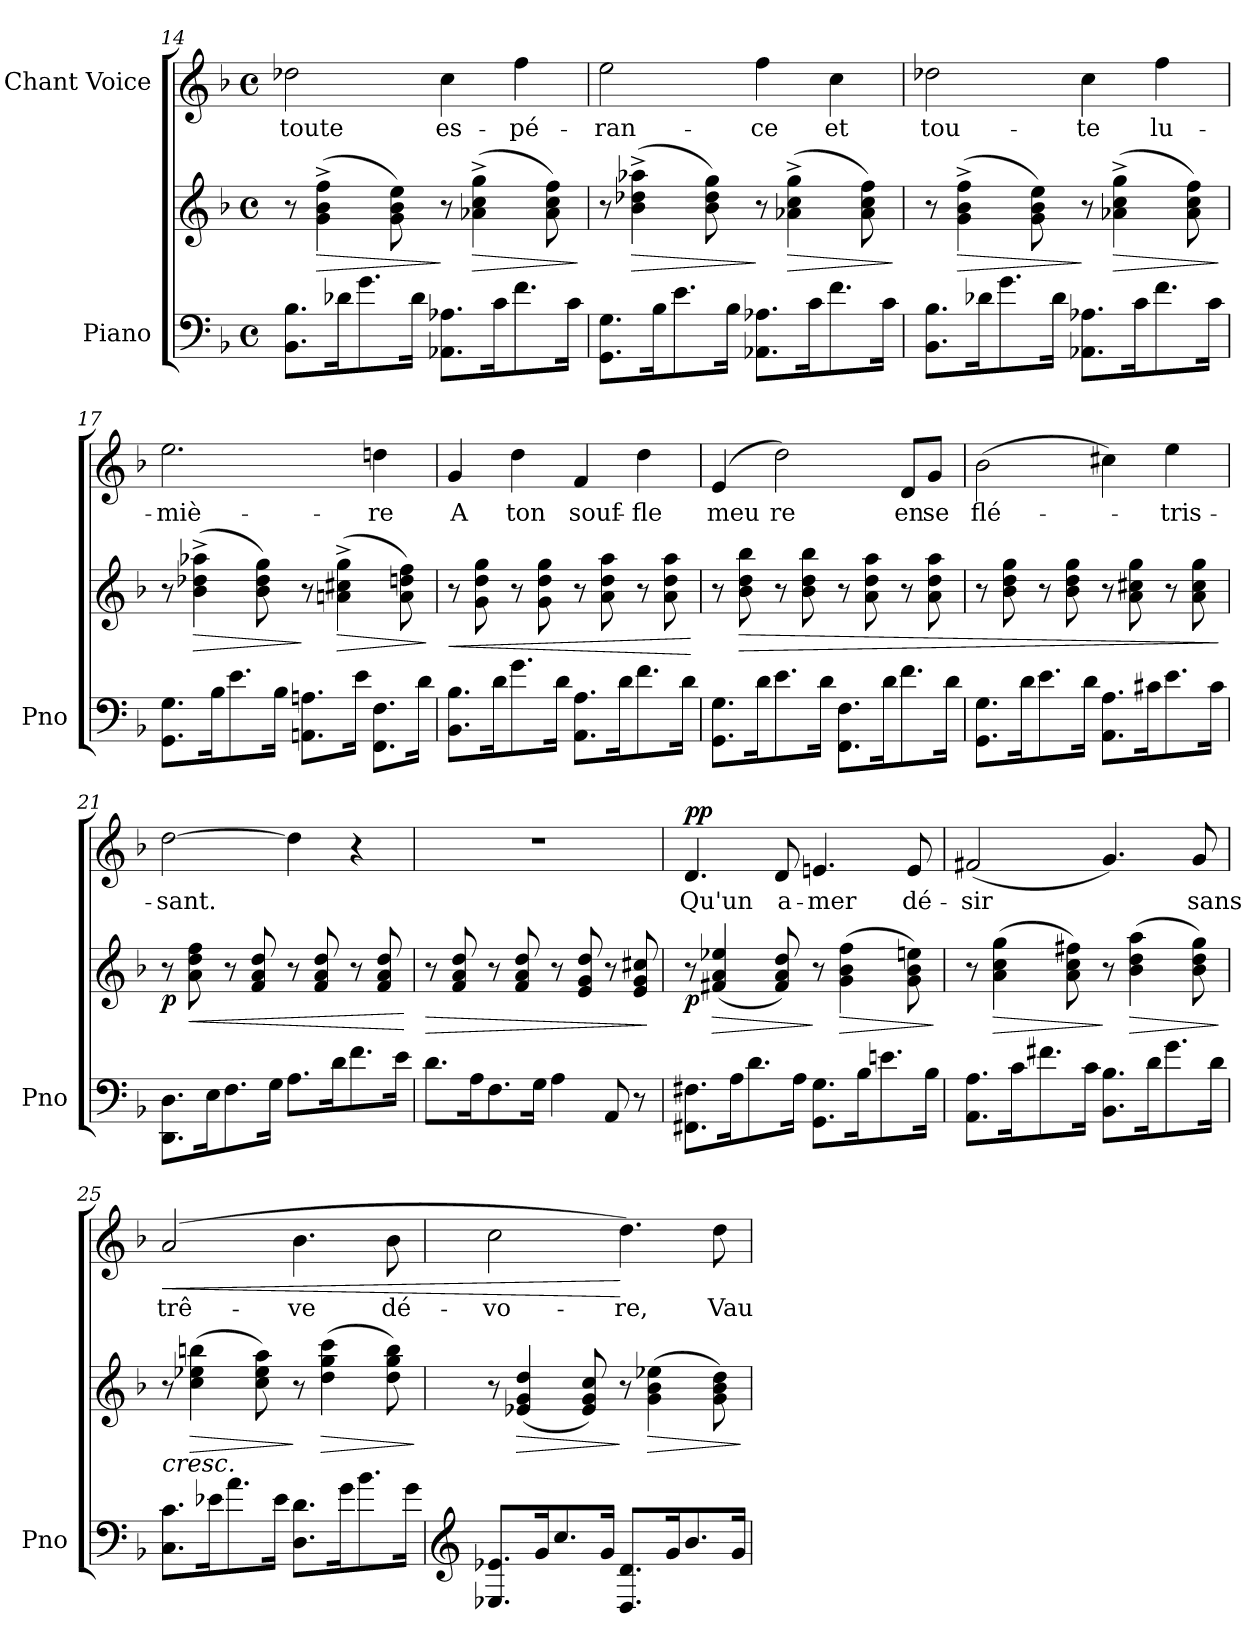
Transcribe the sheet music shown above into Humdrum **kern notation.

**kern	**kern	**dynam	**kern	**text	**dynam
*part2	*part2	*part2	*part1	*part1	*part1
*staff3	*staff2	*staff2/3	*staff1	*staff1	*staff1
*I"Piano	*	*	*I"Chant Voice	*	*
*I'Pno	*	*	*	*	*
*clefF4	*clefG2	*	*clefG2	*	*
*k[b-]	*k[b-]	*	*k[b-]	*	*
*M4/4	*M4/4	*	*M4/4	*	*
*met(c)	*met(c)	*	*met(c)	*	*
=14	=14	=14	=14	=14	=14
!	!	!	!	!LO:LY:b	!
8.BB-\ 8.B-\L	8r	.	2dd-X\	toute	.
!	!	!LO:HP:b	!	!	!
.	(4g\^ 4b-\^ 4ff\^	>	.	.	.
16d-X\K	.	.	.	.	.
8.g\	.	.	.	.	.
.	8g\ 8b-\ 8ee\)	.	.	.	.
16d-\Jk	.	.	.	.	.
!	!	!	!	!LO:LY:b	!
8.AA-X\ 8.A-X\L	8r	]	4cc\	es-	.
!	!	!LO:HP:b	!	!	!
.	(4a-X\^ 4cc\^ 4gg\^	>	.	.	.
16c\K	.	.	.	.	.
!	!	!	!	!LO:LY:b	!
8.f\	.	.	4ff\	-pé-	.
.	8a-\ 8cc\ 8ff\)	.	.	.	.
16c\Jk	.	.	.	.	.
.	.	]	.	.	.
=15	=15	=15	=15	=15	=15
!	!	!	!	!LO:LY:b	!
8.GG\ 8.G\L	8r	.	2ee\	-ran-	.
!	!	!LO:HP:b	!	!	!
.	(4b-\^ 4dd-X\^ 4aa-X\^	>	.	.	.
16B-\K	.	.	.	.	.
8.e\	.	.	.	.	.
.	8b-\ 8dd-\ 8gg\)	.	.	.	.
16B-\Jk	.	.	.	.	.
!	!	!	!	!LO:LY:b	!
8.AA-X\ 8.A-X\L	8r	]	4ff\	-ce	.
!	!	!LO:HP:b	!	!	!
.	(4a-X\^ 4cc\^ 4gg\^	>	.	.	.
16c\K	.	.	.	.	.
!	!	!	!	!LO:LY:b	!
8.f\	.	.	4cc\	et	.
.	8a-\ 8cc\ 8ff\)	.	.	.	.
16c\Jk	.	.	.	.	.
.	.	]	.	.	.
!!LO:LB:g=z
=16	=16	=16	=16	=16	=16
!	!	!	!	!LO:LY:b	!
8.BB-\ 8.B-\L	8r	.	2dd-X\	tou-	.
!	!	!LO:HP:b	!	!	!
.	(4g\^ 4b-\^ 4ff\^	>	.	.	.
16d-X\K	.	.	.	.	.
8.g\	.	.	.	.	.
.	8g\ 8b-\ 8ee\)	.	.	.	.
16d-\Jk	.	.	.	.	.
!	!	!	!	!LO:LY:b	!
8.AA-X\ 8.A-X\L	8r	]	4cc\	-te	.
!	!	!LO:HP:b	!	!	!
.	(4a-X\^ 4cc\^ 4gg\^	>	.	.	.
16c\K	.	.	.	.	.
!	!	!	!	!LO:LY:b	!
8.f\	.	.	4ff\	lu-	.
.	8a-\ 8cc\ 8ff\)	.	.	.	.
16c\Jk	.	.	.	.	.
.	.	]	.	.	.
=17	=17	=17	=17	=17	=17
!	!	!	!	!LO:LY:b	!
8.GG\ 8.G\L	8r	.	2.ee\	-miè-	.
!	!	!LO:HP:b	!	!	!
.	(4b-\^ 4dd-X\^ 4aa-X\^	>	.	.	.
16B-\K	.	.	.	.	.
8.e\	.	.	.	.	.
.	8b-\ 8dd-\ 8gg\)	.	.	.	.
16B-\Jk	.	.	.	.	.
8.AAn\ 8.An\L	8r	]	.	.	.
!	!	!LO:HP:b	!	!	!
.	(4an\^ 4cc#X\^ 4gg\^	>	.	.	.
16e\Jk	.	.	.	.	.
!	!	!	!	!LO:LY:b	!
8.FF\ 8.F\L	.	.	4ddn\	-re	.
.	8a\ 8ddn\ 8ff\)	.	.	.	.
16d\Jk	.	.	.	.	.
.	.	]	.	.	.
=18	=18	=18	=18	=18	=18
!	!	!LO:HP:b	!	!LO:LY:b	!
8.BB-\ 8.B-\L	8r	<	4g/	A	.
.	8g\ 8dd\ 8gg\	.	.	.	.
16d\K	.	.	.	.	.
!	!	!	!	!LO:LY:b	!
8.g\	8r	.	4dd\	ton	.
.	8g\ 8dd\ 8gg\	.	.	.	.
16d\Jk	.	.	.	.	.
!	!	!	!	!LO:LY:b	!
8.AA\ 8.A\L	8r	.	4f/	souf-	.
.	8a\ 8dd\ 8aa\	.	.	.	.
16d\K	.	.	.	.	.
!	!	!	!	!LO:LY:b	!
8.f\	8r	.	4dd\	-fle	.
.	8a\ 8dd\ 8aa\	.	.	.	.
16d\Jk	.	.	.	.	.
.	.	[	.	.	.
!!LO:LB:g=z
=19	=19	=19	=19	=19	=19
!	!	!	!	!LO:LY:b	!
8.GG\ 8.G\L	8r	.	(4e/	-meu	.
!	!	!LO:HP:b	!	!	!
.	8b-\ 8dd\ 8bb-\	>	.	.	.
16d\K	.	.	.	.	.
!	!	!	!	!LO:LY:b	!
8.e\	8r	.	2dd\)	re	.
.	8b-\ 8dd\ 8bb-\	.	.	.	.
16d\Jk	.	.	.	.	.
8.FF\ 8.F\L	8r	.	.	.	.
.	8a\ 8dd\ 8aa\	.	.	.	.
16d\K	.	.	.	.	.
!	!	!	!	!LO:LY:b	!
8.f\	8r	.	8d/L	en	.
!	!	!	!	!LO:LY:b	!
.	8a\ 8dd\ 8aa\	.	8g/J	se	.
16d\Jk	.	.	.	.	.
=20	=20	=20	=20	=20	=20
!	!	!	!	!LO:LY:b	!
8.GG\ 8.G\L	8r	.	(2b-\	flé-	.
.	8b-\ 8dd\ 8gg\	.	.	.	.
16d\K	.	.	.	.	.
8.e\	8r	.	.	.	.
.	8b-\ 8dd\ 8gg\	.	.	.	.
16d\Jk	.	.	.	.	.
8.AA\ 8.A\L	8r	.	4cc#X\)	.	.
.	8a\ 8cc#X\ 8gg\	.	.	.	.
16c#X\K	.	.	.	.	.
!	!	!	!	!LO:LY:b	!
8.e\	8r	.	4ee\	-tris-	.
.	8a\ 8cc#\ 8gg\	.	.	.	.
16c#\Jk	.	.	.	.	.
.	.	]	.	.	.
=21	=21	=21	=21	=21	=21
!	!	!LO:DY:b	!	!LO:LY:b	!
8.DD\ 8.D\L	8r	p	[2dd\	-sant.	.
!	!	!LO:HP:b	!	!	!
.	8a\ 8dd\ 8ff\	<	.	.	.
16E\K	.	.	.	.	.
8.F\	8r	.	.	.	.
.	8f/ 8a/ 8dd/	.	.	.	.
16G\Jk	.	.	.	.	.
8.A\L	8r	.	4dd\]	.	.
.	8f/ 8a/ 8dd/	.	.	.	.
16d\K	.	.	.	.	.
8.f\	8r	.	4r	.	.
.	8f/ 8a/ 8dd/	.	.	.	.
16e\Jk	.	.	.	.	.
.	.	[	.	.	.
!!LO:LB:g=z
=22	=22	=22	=22	=22	=22
!	!	!LO:HP:b	!	!	!
8.d\L	8r	>	1r	.	.
.	8f/ 8a/ 8dd/	.	.	.	.
16A\K	.	.	.	.	.
8.F\	8r	.	.	.	.
.	8f/ 8a/ 8dd/	.	.	.	.
16G\Jk	.	.	.	.	.
4A\	8r	.	.	.	.
.	8e/ 8g/ 8dd/	.	.	.	.
8AA/	8r	.	.	.	.
8r	8e/ 8g/ 8cc#X/	.	.	.	.
.	.	]	.	.	.
=23	=23	=23	=23	=23	=23
!	!	!LO:DY:b	!	!LO:LY:b	!LO:DY:a
8.FF#X\ 8.F#X\L	8r	p	4.d/	Qu'un	pp
!	!	!LO:HP:b	!	!	!
.	(>4f#X/ 4a/ 4ee-X/	>	.	.	.
16A\K	.	.	.	.	.
8.d\	.	.	.	.	.
!	!	!	!	!LO:LY:b	!
.	8f#/ 8a/ 8dd/)	.	8d/	a-	.
16A\Jk	.	.	.	.	.
!	!	!	!	!LO:LY:b	!
8.GG\ 8.G\L	8r	]	4.en/	-mer	.
!	!	!LO:HP:b	!	!	!
.	(4g\ 4b-\ 4ff\	>	.	.	.
16B-\K	.	.	.	.	.
8.en\	.	.	.	.	.
!	!	!	!	!LO:LY:b	!
.	8g\ 8b-\ 8een\)	.	8e/	dé-	.
16B-\Jk	.	.	.	.	.
.	.	]	.	.	.
=24	=24	=24	=24	=24	=24
!	!	!	!	!LO:LY:b	!
8.AA\ 8.A\L	8r	.	(2f#X/	-sir	.
!	!	!LO:HP:b	!	!	!
.	(4a\ 4cc\ 4gg\	>	.	.	.
16c\K	.	.	.	.	.
8.f#X\	.	.	.	.	.
.	8a\ 8cc\ 8ff#X\)	.	.	.	.
16c\Jk	.	.	.	.	.
8.BB-\ 8.B-\L	8r	]	4.g/)	.	.
!	!	!LO:HP:b	!	!	!
.	(4b-\ 4dd\ 4aa\	>	.	.	.
16d\K	.	.	.	.	.
8.g\	.	.	.	.	.
!	!	!	!	!LO:LY:b	!
.	8b-\ 8dd\ 8gg\)	.	8g/	sans	.
16d\Jk	.	.	.	.	.
.	.	]	.	.	.
!!LO:PB:g=z
=25	=25	=25	=25	=25	=25
!	!LO:TX:b:i:t=cresc.	!	!	!	!
!	!	!	!	!LO:LY:b	!LO:HP:b
!	!	!	!	!	!LO:DY:n=1:a
!	!	!	!	!	!LO:DY:n=2:a
8.C\ 8.c\L	8r	.	(2a/	trê-	< other-dynamics f
!	!	!LO:HP:b	!	!	!
.	(4cc\ 4ee-X\ 4bbn\	>	.	.	.
16e-X\K	.	.	.	.	.
8.a\	.	.	.	.	.
.	8cc\ 8ee-\ 8aa\)	.	.	.	.
16e-\Jk	.	.	.	.	.
!	!	!	!	!LO:LY:b	!
8.D\ 8.d\L	8r	]	4.b-\	-ve	.
!	!	!LO:HP:b	!	!	!
.	(4dd\ 4gg\ 4ccc\	>	.	.	.
16g\K	.	.	.	.	.
8.b-\	.	.	.	.	.
!	!	!	!	!LO:LY:b	!
.	8dd\ 8gg\ 8bb\)	.	8b-\	dé-	.
16g\Jk	.	.	.	.	.
.	.	]	.	.	.
=26	=26	=26	=26	=26	=26
*clefG2	*	*	*	*	*
!	!	!	!	!LO:LY:b	!
8.E-X/ 8.e-X/L	8r	.	2cc\	-vo-	.
!	!	!LO:HP:b	!	!	!
.	(>4e-X/ 4g/ 4dd/	>	.	.	.
16g/K	.	.	.	.	.
8.cc/	.	.	.	.	.
.	8e-/ 8g/ 8cc/)	.	.	.	.
16g/Jk	.	.	.	.	.
!	!	!	!	!LO:LY:b	!
8.D/ 8.d/L	8r	]	4.dd\)	-re,	[
!	!	!LO:HP:b	!	!	!
.	(4g\ 4b-\ 4ee-X\	>	.	.	.
16g/K	.	.	.	.	.
8.b-/	.	.	.	.	.
!	!	!	!	!LO:LY:b	!LO:DY:a
!	!	!	!	!	!LO:DY:n=1:a
.	8g\ 8b-\ 8dd\)	.	8dd\	Vau-	other-dynamics f
16g/Jk	.	.	.	.	.
.	.	]	.	.	.
=	=	=	=	=	=
*-	*-	*-	*-	*-	*-
